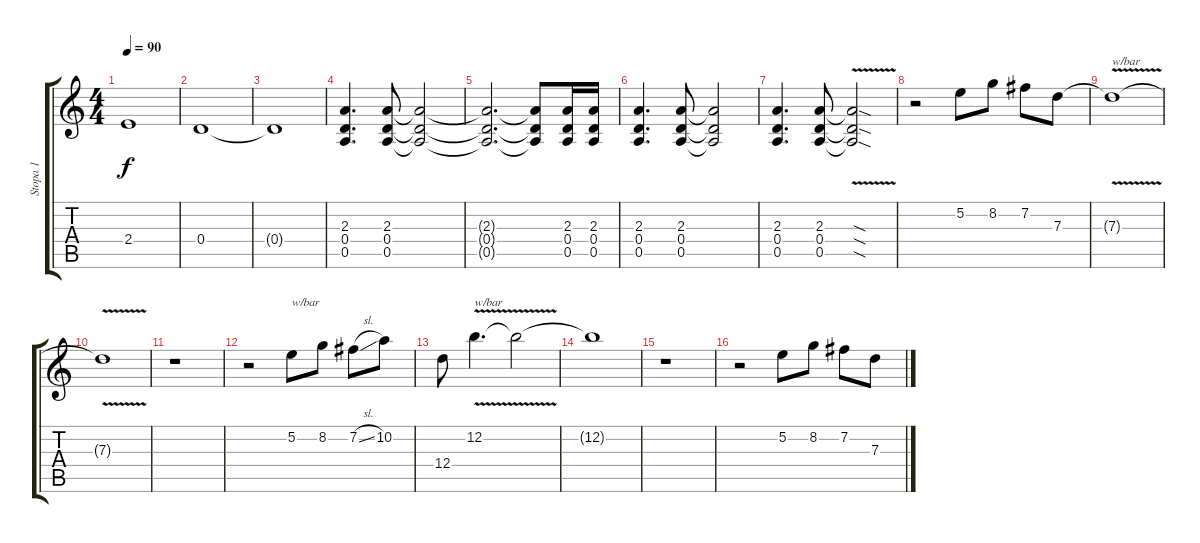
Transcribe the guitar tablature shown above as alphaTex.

\track ("Stopa 1" "Stopa 1") {instrument distortionguitar}
\staff {score tabs}
\tuning (E4 B3 G3 D3 A2 E2) {hide}
\ts (4 4)
\tempo 90
\clef g2
\ks c
2.4.1{dy f} |
0.4.1 |
0.4{t}.1 |
(2.3 0.4 0.5).4{d} (2.3 0.4 0.5).8 (2.3{t} 0.4{t} 0.5{t}).2 |
(2.3{t} 0.4{t} 0.5{t}).2{d} (2.3{t} 0.4{t} 0.5{t}).8 (2.3 0.4 0.5).16 (2.3 0.4 0.5).16 |
(2.3 0.4 0.5).4{d} (2.3 0.4 0.5).8 (2.3{t} 0.4{t} 0.5{t}).2 |
(2.3 0.4 0.5).4{d} (2.3 0.4 0.5).8 (2.3{v sod t} 0.4{v sod t} 0.5{v sod t}).2 |
r.2 5.2.8 8.2.8 7.2.8 7.3.8 |
7.3{v t}.1{txt "w/bar"} |
7.3{t}.1 |
r.1 |
r.2 5.2.8{txt "w/bar"} 8.2.8 7.2{sl}.8 10.2.8 |
12.4.8 12.2{v}.4{d txt "w/bar"} 12.2{t}.2 |
12.2{t}.1 |
r.1 |
r.2 5.2.8 8.2.8 7.2.8 7.3.8
